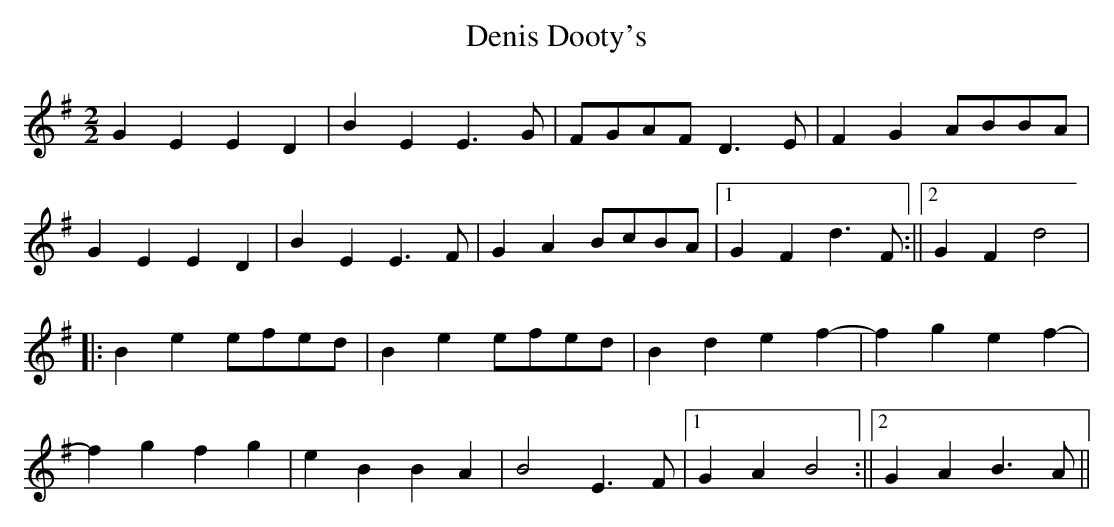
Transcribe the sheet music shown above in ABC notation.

X:1
T:Denis Dooty's
M:2/2
L:1/8
K:Em
G2E2 E2D2|B2E2 E3G|FGAF D3E|F2G2 ABBA|!
G2E2 E2D2|B2E2 E3F|G2A2 BcBA|1 G2F2 d3F:||2 G2F2 d4|!
||:B2e2 efed|B2e2 efed|B2d2 e2f2-|f2g2 e2f2-|!
f2g2 f2g2|e2B2 B2A2|B4 E3F|1 G2A2 B4:||2 G2A2 B3A||!
